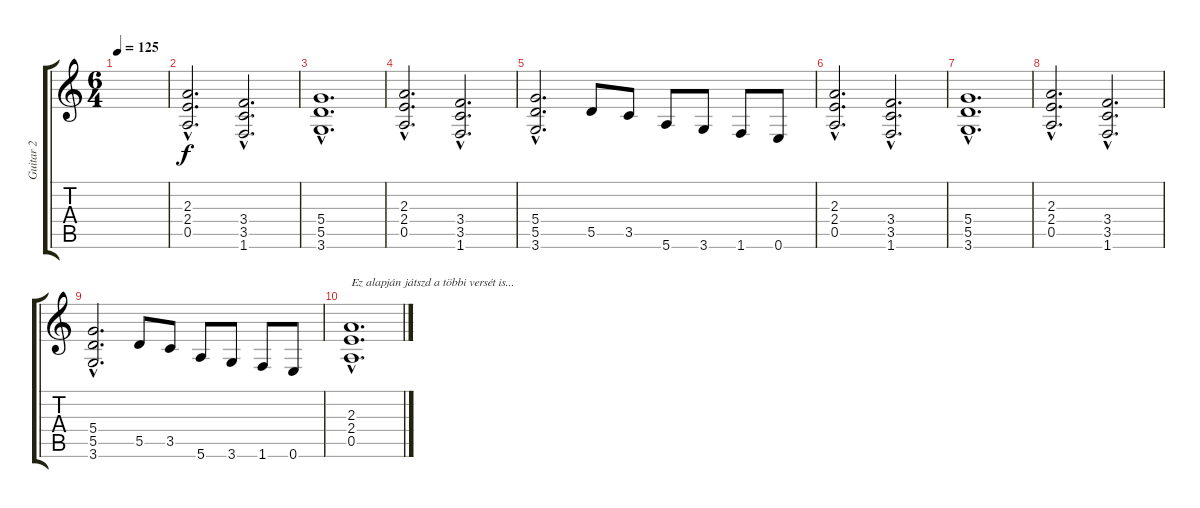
\track ("Guitar 2" "Guitar 2") {instrument distortionguitar}
\staff {score tabs}
\tuning (E4 B3 G3 D3 A2 E2) {hide}
\ts (6 4)
\tempo 125
\clef g2
\ks c
|
(2.3{hac} 2.4{hac} 0.5{hac}).2{d} (3.4{hac} 3.5{hac} 1.6{hac}).2{d} |
(5.4{hac} 5.5{hac} 3.6{hac}).1{d} |
(2.3{hac} 2.4{hac} 0.5{hac}).2{d} (3.4{hac} 3.5{hac} 1.6{hac}).2{d} |
(5.4{hac} 5.5{hac} 3.6{hac}).2{d} 5.5.8 3.5.8 5.6.8 3.6.8 1.6.8 0.6.8 |
(2.3{hac} 2.4{hac} 0.5{hac}).2{d} (3.4{hac} 3.5{hac} 1.6{hac}).2{d} |
(5.4{hac} 5.5{hac} 3.6{hac}).1{d} |
(2.3{hac} 2.4{hac} 0.5{hac}).2{d} (3.4{hac} 3.5{hac} 1.6{hac}).2{d} |
(5.4{hac} 5.5{hac} 3.6{hac}).2{d} 5.5.8 3.5.8 5.6.8 3.6.8 1.6.8 0.6.8 |
(2.3{hac} 2.4{hac} 0.5{hac}).1{d txt "Ez alapján játszd a többi versét is..."}
